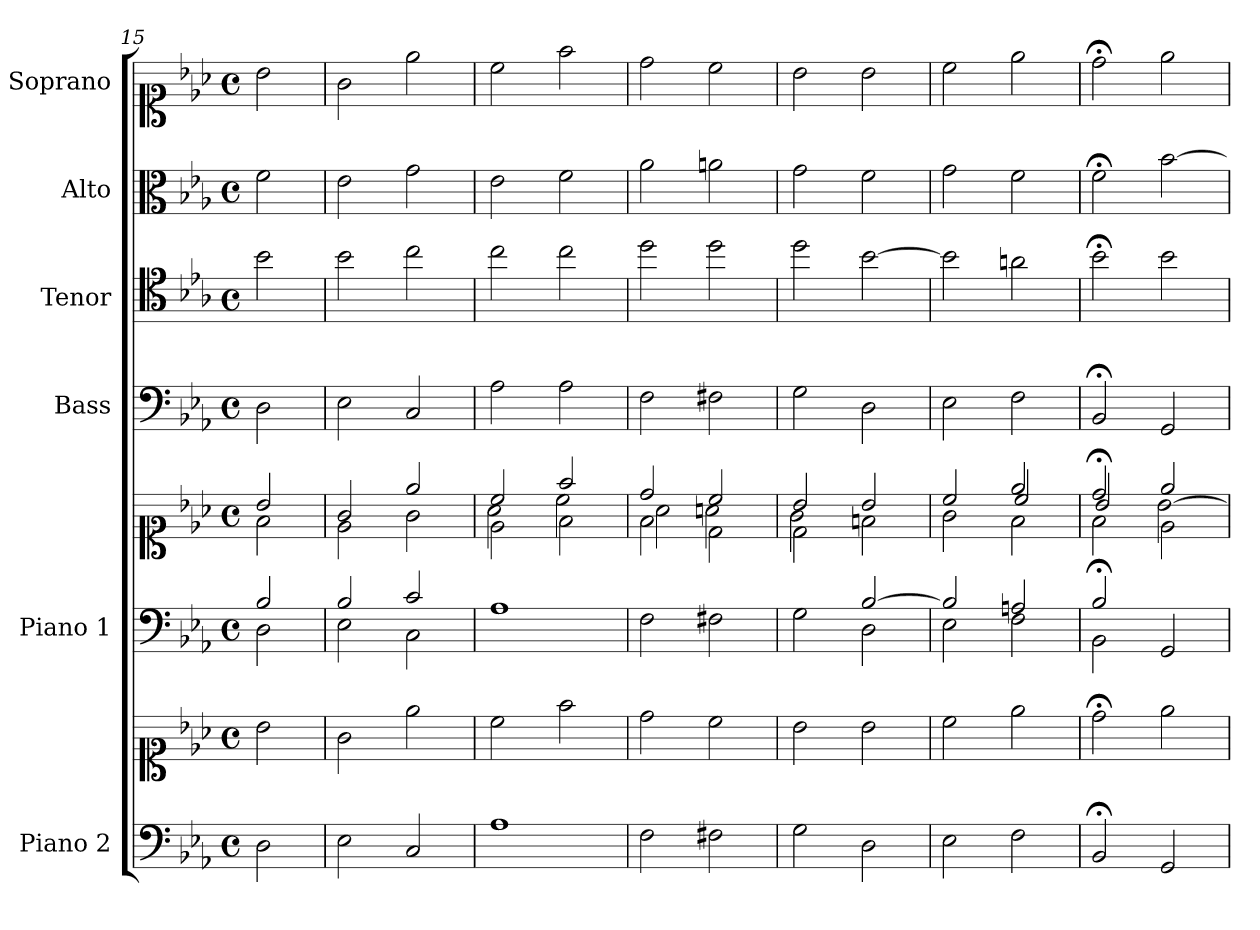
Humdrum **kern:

**kern	**kern	**kern	**kern	**kern	**kern	**kern	**kern
*part6	*part6	*part5	*part5	*part4	*part3	*part2	*part1
*staff8	*staff7	*staff6	*staff5	*staff4	*staff3	*staff2	*staff1
*I"Piano 2	*	*I"Piano 1	*	*I"Bass	*I"Tenor	*I"Alto	*I"Soprano
*I'Pno 2	*	*I'Pno 1	*	*I'B.	*I'T.	*I'A.	*I'S.
!!LO:PB:g=z
*clefF4	*clefC1	*clefF4	*clefC1	*clefF4	*clefC4	*clefC3	*clefC1
*	*	*	*	*	*ITrd7c12	*	*
*k[b-e-a-]	*k[b-e-a-]	*k[b-e-a-]	*k[b-e-a-]	*k[b-e-a-]	*k[b-e-a-]	*k[b-e-a-]	*k[b-e-a-]
*E-:	*E-:	*E-:	*E-:	*E-:	*E-:	*E-:	*E-:
*M4/4	*M4/4	*M4/4	*M4/4	*M4/4	*M4/4	*M4/4	*M4/4
*met(c)	*met(c)	*met(c)	*met(c)	*met(c)	*met(c)	*met(c)	*met(c)
=15	=15	=15	=15	=15	=15	=15	=15
*	*	*^	*^	*	*	*	*
2D\	2b-\	2B-/	2D\	2b-/	2f\	2D\	2B-\	2f\	2b-\
=16	=16	=16	=16	=16	=16	=16	=16	=16	=16
2E-\	2g\	2B-/	2E-\	2g/	2e-\	2E-\	2B-\	2e-\	2g\
2C/	2ee-\	2c/	2C\	2ee-/	2g\	2C/	2c\	2g\	2ee-\
*	*	*v	*v	*	*	*	*	*	*
=17	=17	=17	=17	=17	=17	=17	=17	=17
*	*	*	*	*^	*	*	*	*
1A-\	2cc\	1A-\	2cc/	2e-\	2a-\	2A-\	2c\	2e-\	2cc\
.	2ff\	.	2ff/	2f\	2cc\	2A-\	2c\	2f\	2ff\
=18	=18	=18	=18	=18	=18	=18	=18	=18	=18
2F\	2dd\	2F\	2dd/	2f\	2a-\	2F\	2d\	2a-\	2dd\
2F#X\	2cc\	2F#X\	2cc/	2d\	2an\	2F#X\	2d\	2an\	2cc\
=19	=19	=19	=19	=19	=19	=19	=19	=19	=19
*	*	*^	*	*	*	*	*	*	*
2G\	2b-\	2ryy	2G\	2b-/	2d\	2g\	2G\	2d\	2g\	2b-\
2D\	2b-\	[>2B-/	2D\	2b-/	2ryy	2fn\	2D\	[>2B-\	2f\	2b-\
=20	=20	=20	=20	=20	=20	=20	=20	=20	=20	=20
2E-\	2cc\	2B-/]	2E-\	2cc/	2g\	2ryy	2E-\	2B-\]	2g\	2cc\
2F\	2ee-\	2An/	2F\	2ee-/	2cc/	2f\	2F\	2An\	2f\	2ee-\
=21	=21	=21	=21	=21	=21	=21	=21	=21	=21	=21
*	*	*	*	*	*	*^	*	*	*	*
2BB-;/	2dd;<\	2B-;/	2BB-\	2dd;</	2ryy	2b-/	2f\	2BB-;</	2B-;<\	2f;<\	2dd;<\
2GG/	2ee-\	2ryy	2GG/	2ee-/	2e-\	[<2b-\	2ryy	2GG/	2B-\	[>2b-\	2ee-\
*	*	*v	*v	*	*	*	*	*	*	*	*
*	*	*	*v	*v	*v	*v	*	*	*	*
=	=	=	=	=	=	=	=
*-	*-	*-	*-	*-	*-	*-	*-
